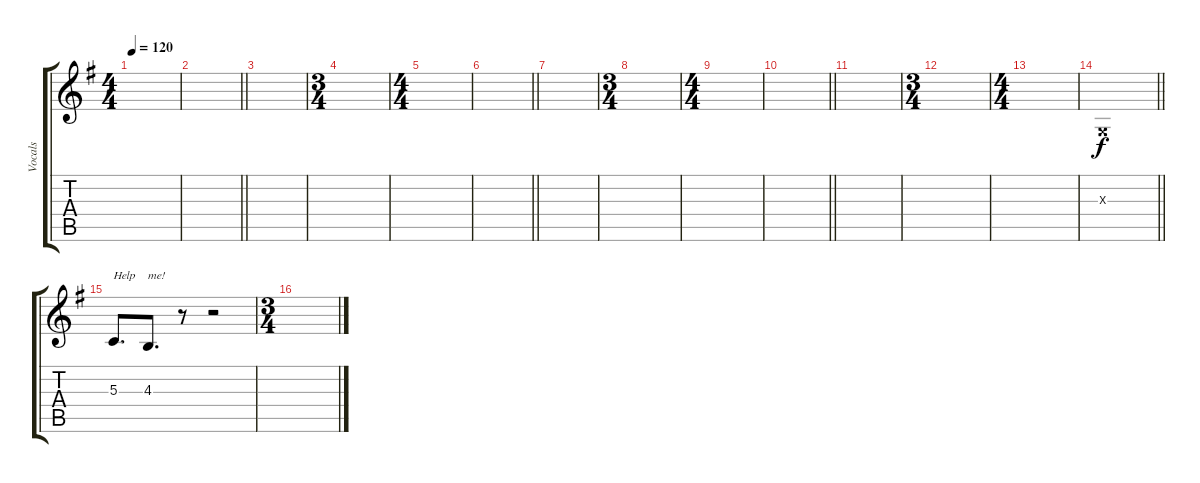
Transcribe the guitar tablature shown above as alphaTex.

\track ("Vocals" "Vocals") {instrument oboe}
\staff {score tabs}
\tuning (E4 B3 G3 D3 A2 D2) {hide}
\ts (4 4)
\tempo 120
\clef g2
\ks eminor
|
\barLineRight lightlight
|
|
\ts (3 4)
|
\ts (4 4)
|
\barLineRight lightlight
|
|
\ts (3 4)
|
\ts (4 4)
|
\barLineRight lightlight
|
\section ("" "")
|
\ts (3 4)
|
\ts (4 4)
|
\barLineRight lightlight
0.3{x}.1{volume 15} |
5.3.8{d txt "Help"} 4.3.8{d txt "me!"} r.8 r.2 |
\ts (3 4)
